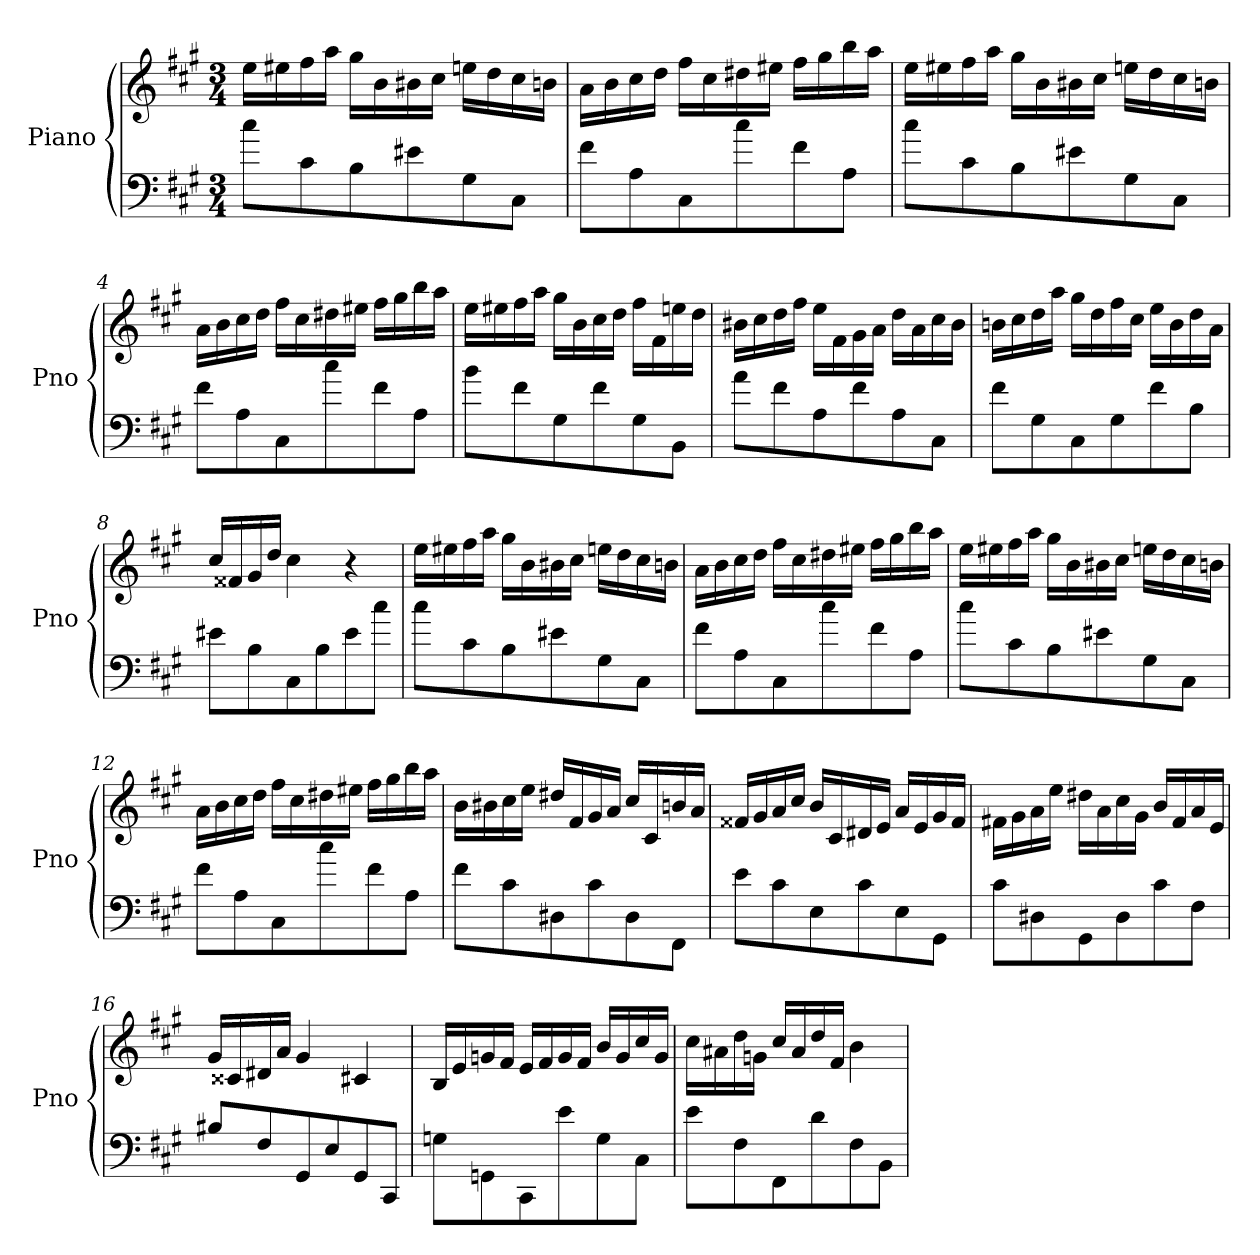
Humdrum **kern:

**kern	**kern
*part1	*part1
*staff2	*staff1
*I"Piano	*
*I'Pno	*
*clefF4	*clefG2
*k[f#c#g#]	*k[f#c#g#]
*f#:	*f#:
*M3/4	*M3/4
=1	=1
8cc#L	16eeLL
.	16ee#X
8c#	16ff#
.	16aaJJ
8B	16gg#LL
.	16b
8e#X	16b#X
.	16cc#JJ
8G#	16eenLL
.	16dd
8C#J	16cc#
.	16bnJJ
=2	=2
8f#L	16aLL
.	16b
8A	16cc#
.	16ddJJ
8C#	16ff#LL
.	16cc#
8cc#	16dd#X
.	16ee#XJJ
8f#	16ff#LL
.	16gg#
8AJ	16bb
.	16aaJJ
=3	=3
8cc#L	16eeLL
.	16ee#X
8c#	16ff#
.	16aaJJ
8B	16gg#LL
.	16b
8e#X	16b#X
.	16cc#JJ
8G#	16eenLL
.	16dd
8C#J	16cc#
.	16bnJJ
=4	=4
8f#L	16aLL
.	16b
8A	16cc#
.	16ddJJ
8C#	16ff#LL
.	16cc#
8cc#	16dd#X
.	16ee#XJJ
8f#	16ff#LL
.	16gg#
8AJ	16bb
.	16aaJJ
=5	=5
8bL	16eeLL
.	16ee#X
8f#	16ff#
.	16aaJJ
8G#	16gg#LL
.	16b
8f#	16cc#
.	16ddJJ
8G#	16ff#LL
.	16f#
8BBJ	16een
.	16ddJJ
=6	=6
8aL	16b#XLL
.	16cc#
8f#	16dd
.	16ff#JJ
8A	16eeLL
.	16f#
8f#	16g#
.	16aJJ
8A	16ddLL
.	16a
8C#J	16cc#
.	16b#JJ
=7	=7
8f#L	16bnLL
.	16cc#
8G#	16dd
.	16aaJJ
8C#	16gg#LL
.	16dd
8G#	16ff#
.	16cc#JJ
8f#	16eeLL
.	16b
8BJ	16dd
.	16aJJ
=8	=8
8e#XL	16cc#LL
.	16f##X
8B	16g#
.	16ddJJ
8C#	4cc#
8B	.
8e#	4r
8cc#J	.
=9	=9
8cc#L	16eeLL
.	16ee#X
8c#	16ff#
.	16aaJJ
8B	16gg#LL
.	16b
8e#X	16b#X
.	16cc#JJ
8G#	16eenLL
.	16dd
8C#J	16cc#
.	16bnJJ
=10	=10
8f#L	16aLL
.	16b
8A	16cc#
.	16ddJJ
8C#	16ff#LL
.	16cc#
8cc#	16dd#X
.	16ee#XJJ
8f#	16ff#LL
.	16gg#
8AJ	16bb
.	16aaJJ
=11	=11
8cc#L	16eeLL
.	16ee#X
8c#	16ff#
.	16aaJJ
8B	16gg#LL
.	16b
8e#X	16b#X
.	16cc#JJ
8G#	16eenLL
.	16dd
8C#J	16cc#
.	16bnJJ
=12	=12
8f#L	16aLL
.	16b
8A	16cc#
.	16ddJJ
8C#	16ff#LL
.	16cc#
8cc#	16dd#X
.	16ee#XJJ
8f#	16ff#LL
.	16gg#
8AJ	16bb
.	16aaJJ
=13	=13
8f#L	16bLL
.	16b#X
8c#	16cc#
.	16eeJJ
8D#X	16dd#XLL
.	16f#
8c#	16g#
.	16aJJ
8D#	16cc#LL
.	16c#
8FF#J	16bn
.	16aJJ
=14	=14
8eL	16f##XLL
.	16g#
8c#	16a
.	16cc#JJ
8E	16bLL
.	16c#
8c#	16d#X
.	16eJJ
8E	16aLL
.	16e
8GG#J	16g#
.	16f##JJ
=15	=15
8c#L	16f#XLL
.	16g#
8D#X	16a
.	16eeJJ
8GG#	16dd#XLL
.	16a
8D#	16cc#
.	16g#JJ
8c#	16bLL
.	16f#
8F#J	16a
.	16eJJ
=16	=16
8B#XL	16g#LL
.	16c##X
8F#	16d#X
.	16aJJ
8GG#	4g#
8E	.
8GG#	4c#X
8CC#J	.
=17	=17
8GnL	16BLL
.	16e
8GGn	16gn
.	16f#JJ
8CC#	16eLL
.	16f#
8e	16g
.	16f#JJ
8G	16bLL
.	16g
8C#J	16cc#
.	16gJJ
=18	=18
8eL	16cc#LL
.	16a#X
8F#	16dd
.	16gnJJ
8FF#	16cc#LL
.	16a#
8d	16dd
.	16f#JJ
8F#	4b
8BBJ	.
=	=
*-	*-
